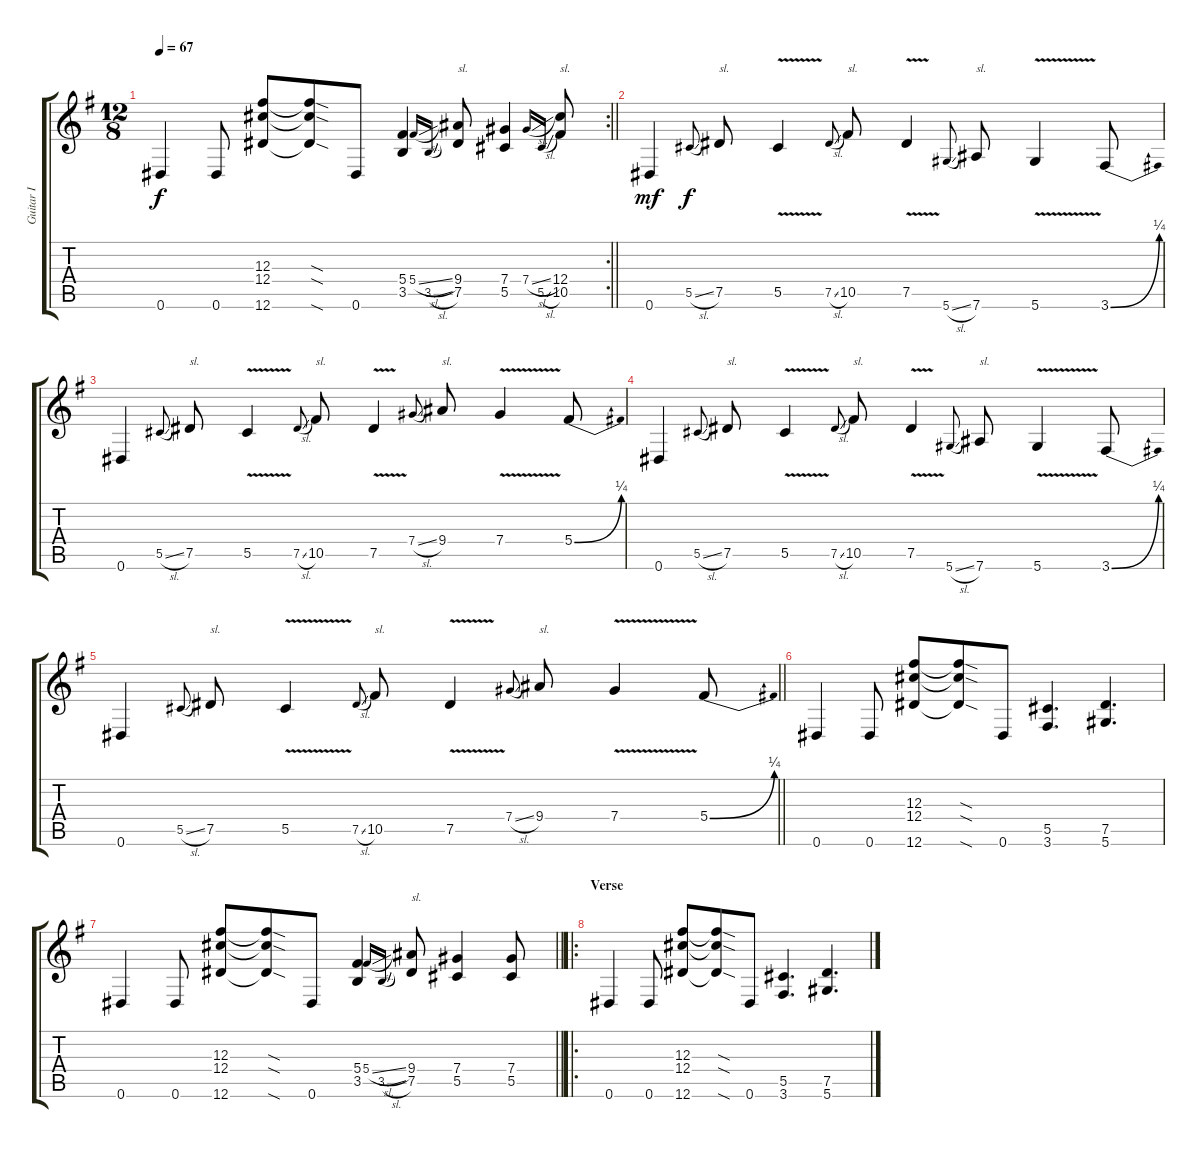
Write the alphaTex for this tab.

\track ("Guitar I" "Guitar I") {instrument distortionguitar}
\staff {score tabs}
\tuning (Eb4 Bb3 Gb3 Db3 Ab2 Eb2) {hide}
\rc 2
\ts (12 8)
\tempo 67
\clef g2
\barLineRight lightlight
\ks eminor
0.6.4{dy f} 0.6.8 (12.3 12.4 12.6).8 (12.3{sod t} 12.4{sod t} 12.6{sod t}).8 0.6.8 (5.4 3.5).4 5.4{sl}.16{gr onbeat} 3.5{sl}.16{gr onbeat} (9.4 7.5).8{txt "sl."} (7.4 5.5).4 7.4{sl}.16{gr onbeat} 5.5{sl}.16{gr onbeat} (12.4 10.5).8{txt "sl."} |
\section ("" "")
0.6.4{dy mf volume 14} 5.5{sl}.8{gr onbeat dy f} 7.5.8{txt "sl."} 5.5{v}.4 7.5{sl}.8{gr onbeat} 10.5.8{txt "sl."} 7.5{v}.4 5.6{sl}.8{gr onbeat} 7.6.8{txt "sl."} 5.6{v}.4 3.6{be (bend 0 0 60 1)}.8 |
0.6.4 5.5{sl}.8{gr onbeat} 7.5.8{txt "sl."} 5.5{v}.4 7.5{sl}.8{gr onbeat} 10.5.8{txt "sl."} 7.5{v}.4 7.4{sl}.8{gr onbeat} 9.4.8{txt "sl."} 7.4{v}.4 5.4{be (bend 0 0 60 1)}.8 |
0.6.4 5.5{sl}.8{gr onbeat} 7.5.8{txt "sl."} 5.5{v}.4 7.5{sl}.8{gr onbeat} 10.5.8{txt "sl."} 7.5{v}.4 5.6{sl}.8{gr onbeat} 7.6.8{txt "sl."} 5.6{v}.4 3.6{be (bend 0 0 60 1)}.8 |
\barLineRight lightlight
0.6.4 5.5{sl}.8{gr onbeat} 7.5.8{txt "sl."} 5.5{v}.4 7.5{sl}.8{gr onbeat} 10.5.8{txt "sl."} 7.5{v}.4 7.4{sl}.8{gr onbeat} 9.4.8{txt "sl."} 7.4{v}.4 5.4{be (bend 0 0 60 1)}.8 |
\section ("" "")
0.6.4{volume 13} 0.6.8 (12.3 12.4 12.6).8 (12.3{sod t} 12.4{sod t} 12.6{sod t}).8 0.6.8 (5.5 3.6).4{d} (7.5 5.6).4{d} |
\barLineRight lightlight
0.6.4 0.6.8 (12.3 12.4 12.6).8 (12.3{sod t} 12.4{sod t} 12.6{sod t}).8 0.6.8 (5.4 3.5).4 5.4{sl}.16{gr onbeat} 3.5{sl}.16{gr onbeat} (9.4 7.5).8{txt "sl."} (7.4 5.5).4 (7.4 5.5).8 |
\ro
\section ("" "Verse")
0.6.4 0.6.8 (12.3 12.4 12.6).8 (12.3{sod t} 12.4{sod t} 12.6{sod t}).8 0.6.8 (5.5 3.6).4{d} (7.5 5.6).4{d}
